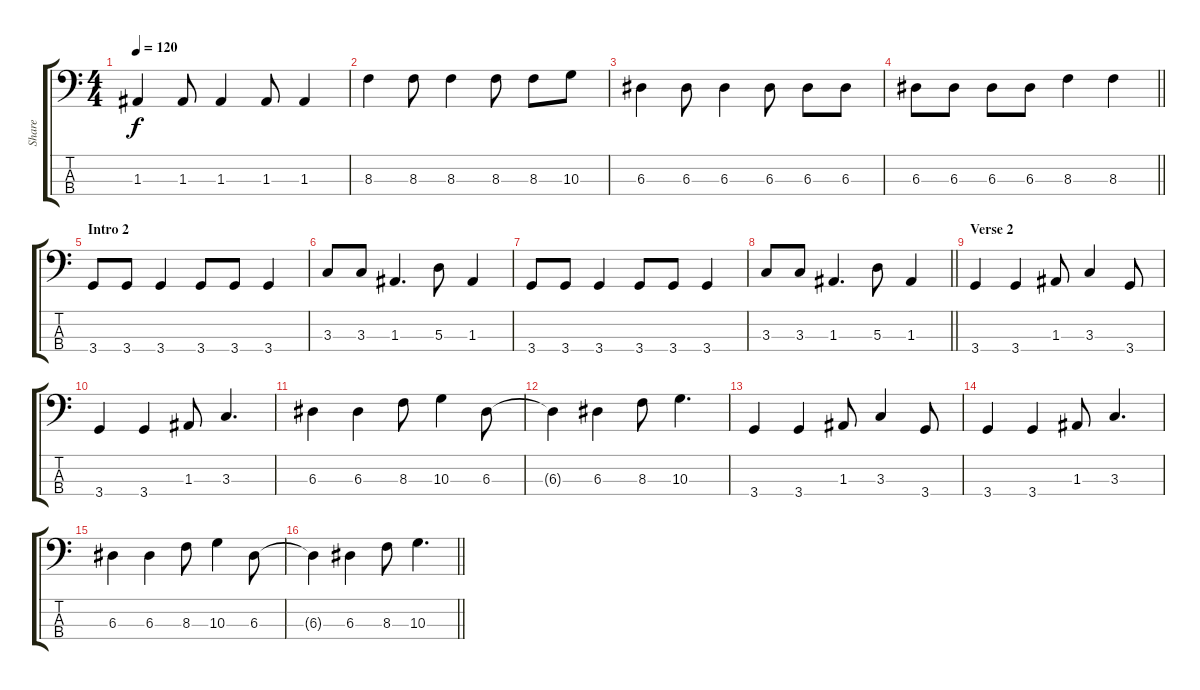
\track ("Share" "Share") {instrument electricbassfinger}
\staff {score tabs}
\tuning (G2 D2 A1 E1) {hide}
\ts (4 4)
\tempo 120
\clef f4
\ks c
1.3.4{dy f} 1.3.8 1.3.4 1.3.8 1.3.4 |
8.3.4 8.3.8 8.3.4 8.3.8 8.3.8 10.3.8 |
6.3.4 6.3.8 6.3.4 6.3.8 6.3.8 6.3.8 |
\barLineRight lightlight
6.3.8 6.3.8 6.3.8 6.3.8 8.3.4 8.3.4 |
\section ("" "Intro 2")
3.4.8 3.4.8 3.4.4 3.4.8 3.4.8 3.4.4 |
3.3.8 3.3.8 1.3.4{d} 5.3.8 1.3.4 |
3.4.8 3.4.8 3.4.4 3.4.8 3.4.8 3.4.4 |
\barLineRight lightlight
3.3.8 3.3.8 1.3.4{d} 5.3.8 1.3.4 |
\section ("" "Verse 2")
3.4.4 3.4.4 1.3.8 3.3.4 3.4.8 |
3.4.4 3.4.4 1.3.8 3.3.4{d} |
6.3.4 6.3.4 8.3.8 10.3.4 6.3.8 |
6.3{t}.4 6.3.4 8.3.8 10.3.4{d} |
3.4.4 3.4.4 1.3.8 3.3.4 3.4.8 |
3.4.4 3.4.4 1.3.8 3.3.4{d} |
6.3.4 6.3.4 8.3.8 10.3.4 6.3.8 |
\barLineRight lightlight
6.3{t}.4 6.3.4 8.3.8 10.3.4{d}
